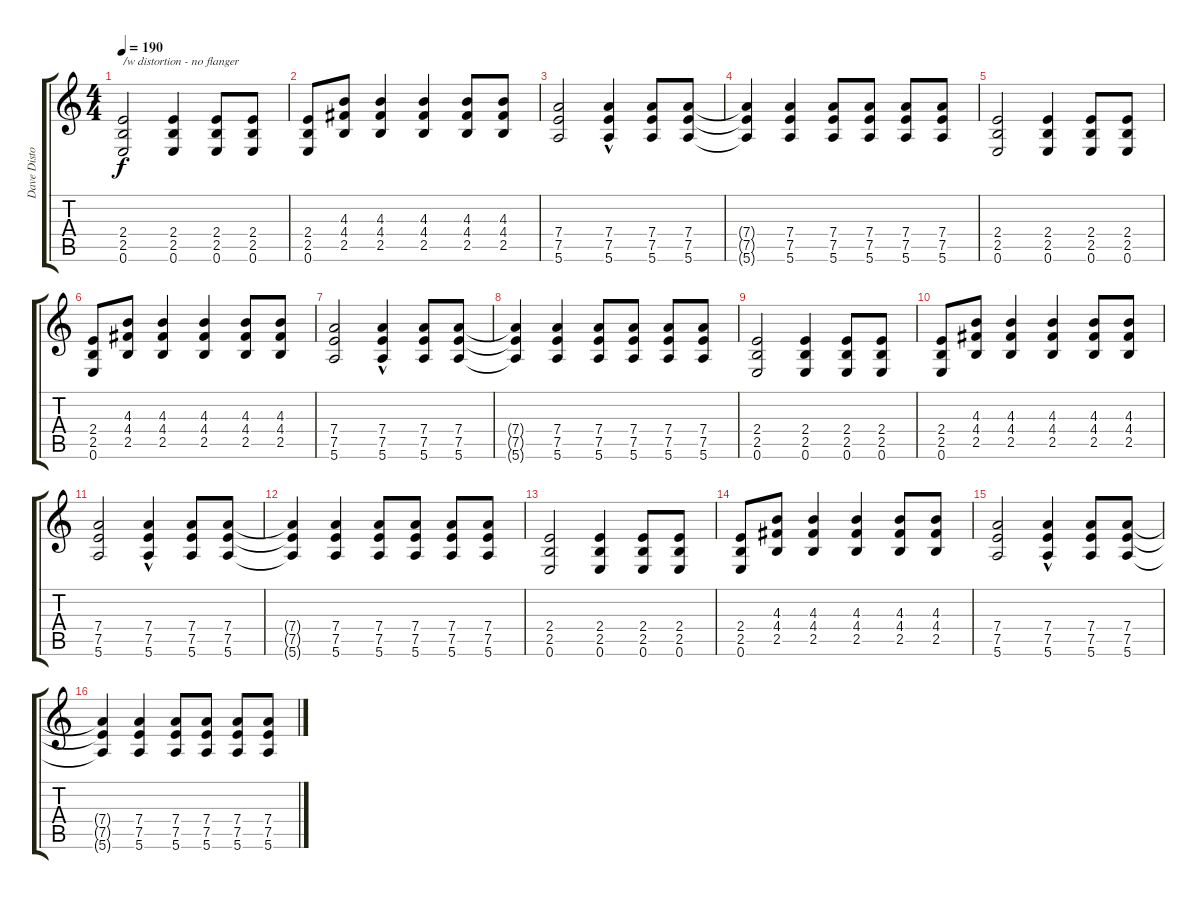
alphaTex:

\track ("Dave Distortion" "Dave Disto") {instrument distortionguitar}
\staff {score tabs}
\tuning (E4 B3 G3 D3 A2 E2) {hide}
\ts (4 4)
\tempo 190
\clef g2
\ks c
(2.4 2.5 0.6).2{txt "/w distortion - no flanger" dy f} (2.4 2.5 0.6).4 (2.4 2.5 0.6).8 (2.4 2.5 0.6).8 |
(2.4 2.5 0.6).8 (4.3 4.4 2.5).8 (4.3 4.4 2.5).4 (4.3 4.4 2.5).4 (4.3 4.4 2.5).8 (4.3 4.4 2.5).8 |
(7.4 7.5 5.6).2 (7.4 7.5 5.6{hac}).4 (7.4 7.5 5.6).8 (7.4 7.5 5.6).8 |
(7.4{t} 7.5{t} 5.6{t}).4 (7.4 7.5 5.6).4 (7.4 7.5 5.6).8 (7.4 7.5 5.6).8 (7.4 7.5 5.6).8 (7.4 7.5 5.6).8 |
(2.4 2.5 0.6).2 (2.4 2.5 0.6).4 (2.4 2.5 0.6).8 (2.4 2.5 0.6).8 |
(2.4 2.5 0.6).8 (4.3 4.4 2.5).8 (4.3 4.4 2.5).4 (4.3 4.4 2.5).4 (4.3 4.4 2.5).8 (4.3 4.4 2.5).8 |
(7.4 7.5 5.6).2 (7.4 7.5 5.6{hac}).4 (7.4 7.5 5.6).8 (7.4 7.5 5.6).8 |
(7.4{t} 7.5{t} 5.6{t}).4 (7.4 7.5 5.6).4 (7.4 7.5 5.6).8 (7.4 7.5 5.6).8 (7.4 7.5 5.6).8 (7.4 7.5 5.6).8 |
(2.4 2.5 0.6).2 (2.4 2.5 0.6).4 (2.4 2.5 0.6).8 (2.4 2.5 0.6).8 |
(2.4 2.5 0.6).8 (4.3 4.4 2.5).8 (4.3 4.4 2.5).4 (4.3 4.4 2.5).4 (4.3 4.4 2.5).8 (4.3 4.4 2.5).8 |
(7.4 7.5 5.6).2 (7.4 7.5 5.6{hac}).4 (7.4 7.5 5.6).8 (7.4 7.5 5.6).8 |
(7.4{t} 7.5{t} 5.6{t}).4 (7.4 7.5 5.6).4 (7.4 7.5 5.6).8 (7.4 7.5 5.6).8 (7.4 7.5 5.6).8 (7.4 7.5 5.6).8 |
(2.4 2.5 0.6).2 (2.4 2.5 0.6).4 (2.4 2.5 0.6).8 (2.4 2.5 0.6).8 |
(2.4 2.5 0.6).8 (4.3 4.4 2.5).8 (4.3 4.4 2.5).4 (4.3 4.4 2.5).4 (4.3 4.4 2.5).8 (4.3 4.4 2.5).8 |
(7.4 7.5 5.6).2 (7.4 7.5 5.6{hac}).4 (7.4 7.5 5.6).8 (7.4 7.5 5.6).8 |
(7.4{t} 7.5{t} 5.6{t}).4 (7.4 7.5 5.6).4 (7.4 7.5 5.6).8 (7.4 7.5 5.6).8 (7.4 7.5 5.6).8 (7.4 7.5 5.6).8
